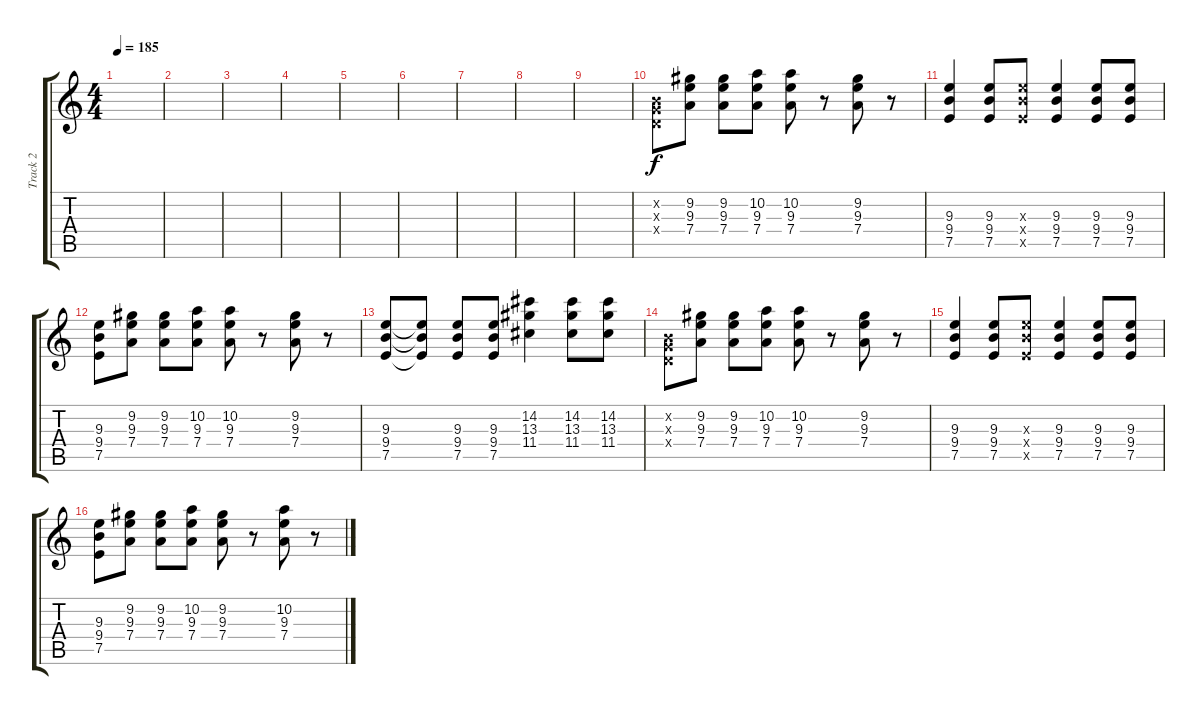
\track ("Track 2" "Track 2") {instrument overdrivenguitar}
\staff {score tabs}
\tuning (E4 B3 G3 D3 A2 E2) {hide}
\ts (4 4)
\tempo 185
\clef g2
\ks c
|
|
|
|
|
|
|
|
|
(0.2{x} 0.3{x} 0.4{x}).8 (9.2 9.3 7.4).8 (9.2 9.3 7.4).8 (10.2 9.3 7.4).8 (10.2 9.3 7.4).8 r.8 (9.2 9.3 7.4).8 r.8 |
(9.3 9.4 7.5).4 (9.3 9.4 7.5).8 (9.3{x} 9.4{x} 7.5{x}).8 (9.3 9.4 7.5).4 (9.3 9.4 7.5).8 (9.3 9.4 7.5).8 |
(9.3 9.4 7.5).8 (9.2 9.3 7.4).8 (9.2 9.3 7.4).8 (10.2 9.3 7.4).8 (10.2 9.3 7.4).8 r.8 (9.2 9.3 7.4).8 r.8 |
(9.3 9.4 7.5).8 (9.3{t} 9.4{t} 7.5{t}).8 (9.3 9.4 7.5).8 (9.3 9.4 7.5).8 (14.2 13.3 11.4).4 (14.2 13.3 11.4).8 (14.2 13.3 11.4).8 |
(0.2{x} 0.3{x} 0.4{x}).8 (9.2 9.3 7.4).8 (9.2 9.3 7.4).8 (10.2 9.3 7.4).8 (10.2 9.3 7.4).8 r.8 (9.2 9.3 7.4).8 r.8 |
(9.3 9.4 7.5).4 (9.3 9.4 7.5).8 (9.3{x} 9.4{x} 7.5{x}).8 (9.3 9.4 7.5).4 (9.3 9.4 7.5).8 (9.3 9.4 7.5).8 |
(9.3 9.4 7.5).8 (9.2 9.3 7.4).8 (9.2 9.3 7.4).8 (10.2 9.3 7.4).8 (9.2 9.3 7.4).8 r.8 (10.2 9.3 7.4).8 r.8
